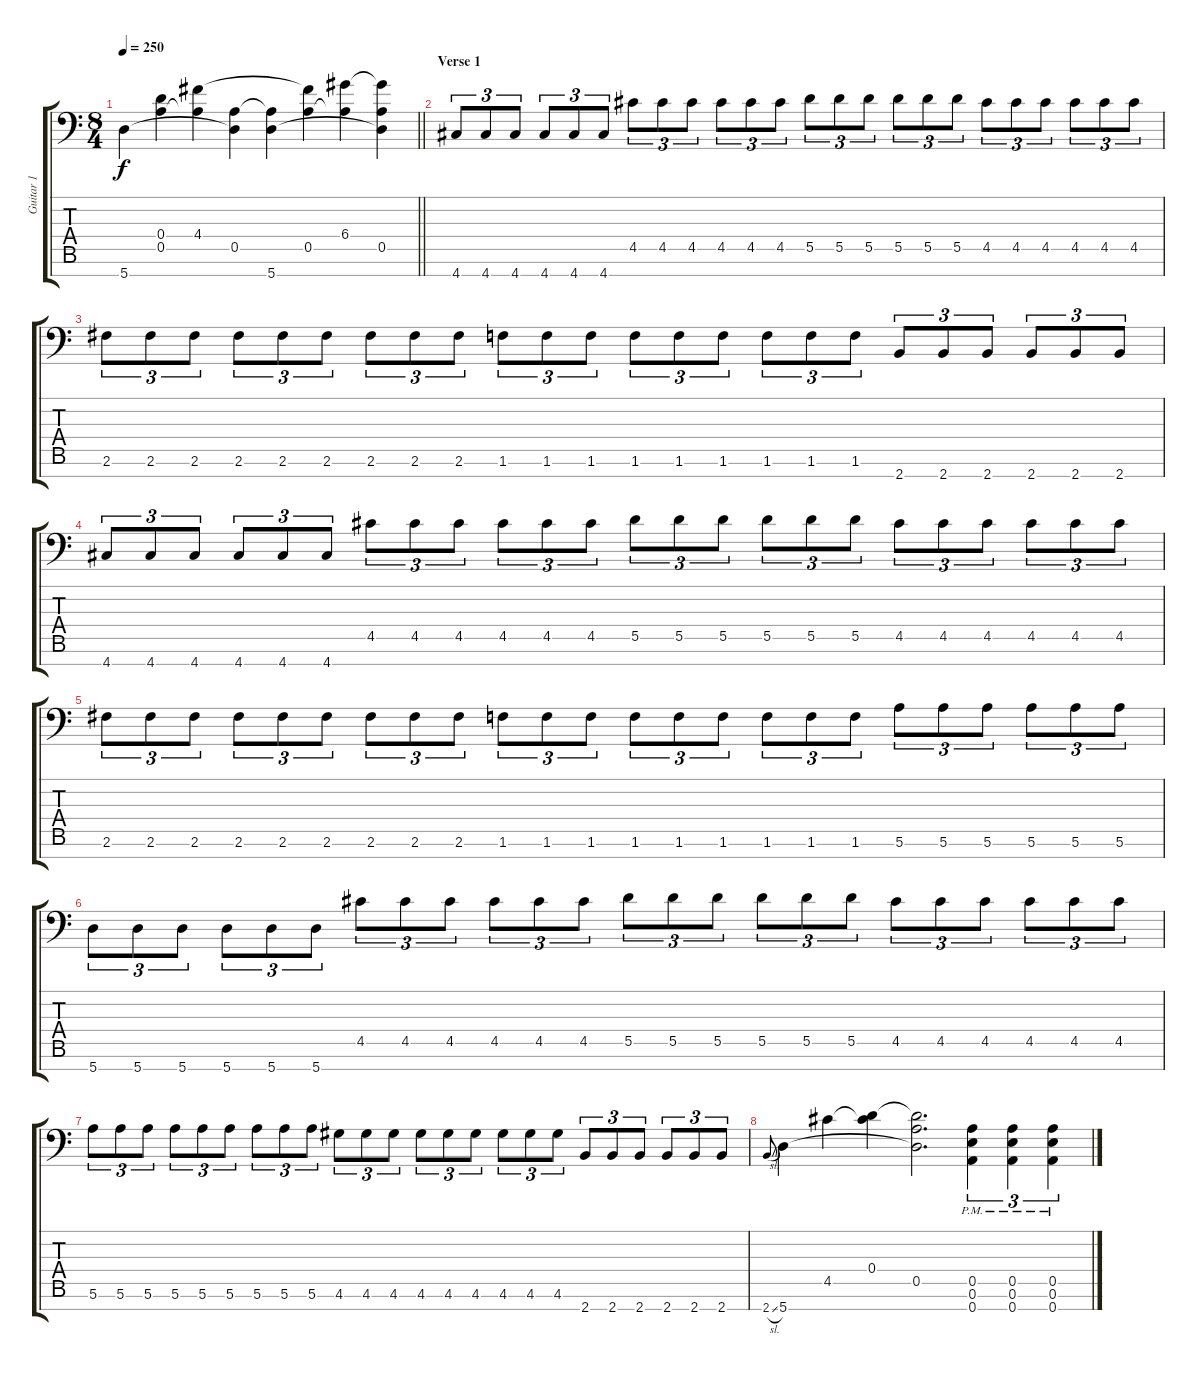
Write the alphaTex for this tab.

\track ("Guitar 1" "Guitar 1") {instrument distortionguitar}
\staff {score tabs}
\tuning (E4 B3 G3 D3 A2 E2 A1) {hide}
\ts (8 4)
\tempo 250
\clef f4
\barLineRight lightlight
\ks c
5.7.4{dy f} (0.4{t} 0.5).4 (4.4 0.5{t}).4 (0.5 5.7{t}).4 (0.5{t} 5.7).4 (4.4{t} 0.5).4 (6.4 0.5{t}).4 (6.4{t} 0.5 5.7{t}).4 |
\section ("" "Verse 1")
4.7.8{tu (3 2)} 4.7.8{tu (3 2)} 4.7.8{tu (3 2)} 4.7.8{tu (3 2)} 4.7.8{tu (3 2)} 4.7.8{tu (3 2)} 4.5.8{tu (3 2)} 4.5.8{tu (3 2)} 4.5.8{tu (3 2)} 4.5.8{tu (3 2)} 4.5.8{tu (3 2)} 4.5.8{tu (3 2)} 5.5.8{tu (3 2)} 5.5.8{tu (3 2)} 5.5.8{tu (3 2)} 5.5.8{tu (3 2)} 5.5.8{tu (3 2)} 5.5.8{tu (3 2)} 4.5.8{tu (3 2)} 4.5.8{tu (3 2)} 4.5.8{tu (3 2)} 4.5.8{tu (3 2)} 4.5.8{tu (3 2)} 4.5.8{tu (3 2)} |
2.6.8{tu (3 2)} 2.6.8{tu (3 2)} 2.6.8{tu (3 2)} 2.6.8{tu (3 2)} 2.6.8{tu (3 2)} 2.6.8{tu (3 2)} 2.6.8{tu (3 2)} 2.6.8{tu (3 2)} 2.6.8{tu (3 2)} 1.6.8{tu (3 2)} 1.6.8{tu (3 2)} 1.6.8{tu (3 2)} 1.6.8{tu (3 2)} 1.6.8{tu (3 2)} 1.6.8{tu (3 2)} 1.6.8{tu (3 2)} 1.6.8{tu (3 2)} 1.6.8{tu (3 2)} 2.7.8{tu (3 2)} 2.7.8{tu (3 2)} 2.7.8{tu (3 2)} 2.7.8{tu (3 2)} 2.7.8{tu (3 2)} 2.7.8{tu (3 2)} |
4.7.8{tu (3 2)} 4.7.8{tu (3 2)} 4.7.8{tu (3 2)} 4.7.8{tu (3 2)} 4.7.8{tu (3 2)} 4.7.8{tu (3 2)} 4.5.8{tu (3 2)} 4.5.8{tu (3 2)} 4.5.8{tu (3 2)} 4.5.8{tu (3 2)} 4.5.8{tu (3 2)} 4.5.8{tu (3 2)} 5.5.8{tu (3 2)} 5.5.8{tu (3 2)} 5.5.8{tu (3 2)} 5.5.8{tu (3 2)} 5.5.8{tu (3 2)} 5.5.8{tu (3 2)} 4.5.8{tu (3 2)} 4.5.8{tu (3 2)} 4.5.8{tu (3 2)} 4.5.8{tu (3 2)} 4.5.8{tu (3 2)} 4.5.8{tu (3 2)} |
2.6.8{tu (3 2)} 2.6.8{tu (3 2)} 2.6.8{tu (3 2)} 2.6.8{tu (3 2)} 2.6.8{tu (3 2)} 2.6.8{tu (3 2)} 2.6.8{tu (3 2)} 2.6.8{tu (3 2)} 2.6.8{tu (3 2)} 1.6.8{tu (3 2)} 1.6.8{tu (3 2)} 1.6.8{tu (3 2)} 1.6.8{tu (3 2)} 1.6.8{tu (3 2)} 1.6.8{tu (3 2)} 1.6.8{tu (3 2)} 1.6.8{tu (3 2)} 1.6.8{tu (3 2)} 5.6.8{tu (3 2)} 5.6.8{tu (3 2)} 5.6.8{tu (3 2)} 5.6.8{tu (3 2)} 5.6.8{tu (3 2)} 5.6.8{tu (3 2)} |
5.7.8{tu (3 2)} 5.7.8{tu (3 2)} 5.7.8{tu (3 2)} 5.7.8{tu (3 2)} 5.7.8{tu (3 2)} 5.7.8{tu (3 2)} 4.5.8{tu (3 2)} 4.5.8{tu (3 2)} 4.5.8{tu (3 2)} 4.5.8{tu (3 2)} 4.5.8{tu (3 2)} 4.5.8{tu (3 2)} 5.5.8{tu (3 2)} 5.5.8{tu (3 2)} 5.5.8{tu (3 2)} 5.5.8{tu (3 2)} 5.5.8{tu (3 2)} 5.5.8{tu (3 2)} 4.5.8{tu (3 2)} 4.5.8{tu (3 2)} 4.5.8{tu (3 2)} 4.5.8{tu (3 2)} 4.5.8{tu (3 2)} 4.5.8{tu (3 2)} |
5.6.8{tu (3 2)} 5.6.8{tu (3 2)} 5.6.8{tu (3 2)} 5.6.8{tu (3 2)} 5.6.8{tu (3 2)} 5.6.8{tu (3 2)} 5.6.8{tu (3 2)} 5.6.8{tu (3 2)} 5.6.8{tu (3 2)} 4.6.8{tu (3 2)} 4.6.8{tu (3 2)} 4.6.8{tu (3 2)} 4.6.8{tu (3 2)} 4.6.8{tu (3 2)} 4.6.8{tu (3 2)} 4.6.8{tu (3 2)} 4.6.8{tu (3 2)} 4.6.8{tu (3 2)} 2.7.8{tu (3 2)} 2.7.8{tu (3 2)} 2.7.8{tu (3 2)} 2.7.8{tu (3 2)} 2.7.8{tu (3 2)} 2.7.8{tu (3 2)} |
2.7{sl}.8{gr onbeat} 5.7.4 4.5.4 (0.4 4.5{t}).4 (0.4{t} 0.5 5.7{t}).2{d} (0.5{pm} 0.6{pm} 0.7{pm}).4{tu (3 2)} (0.5{pm} 0.6{pm} 0.7{pm}).4{tu (3 2)} (0.5{pm} 0.6{pm} 0.7{pm}).4{tu (3 2)}
